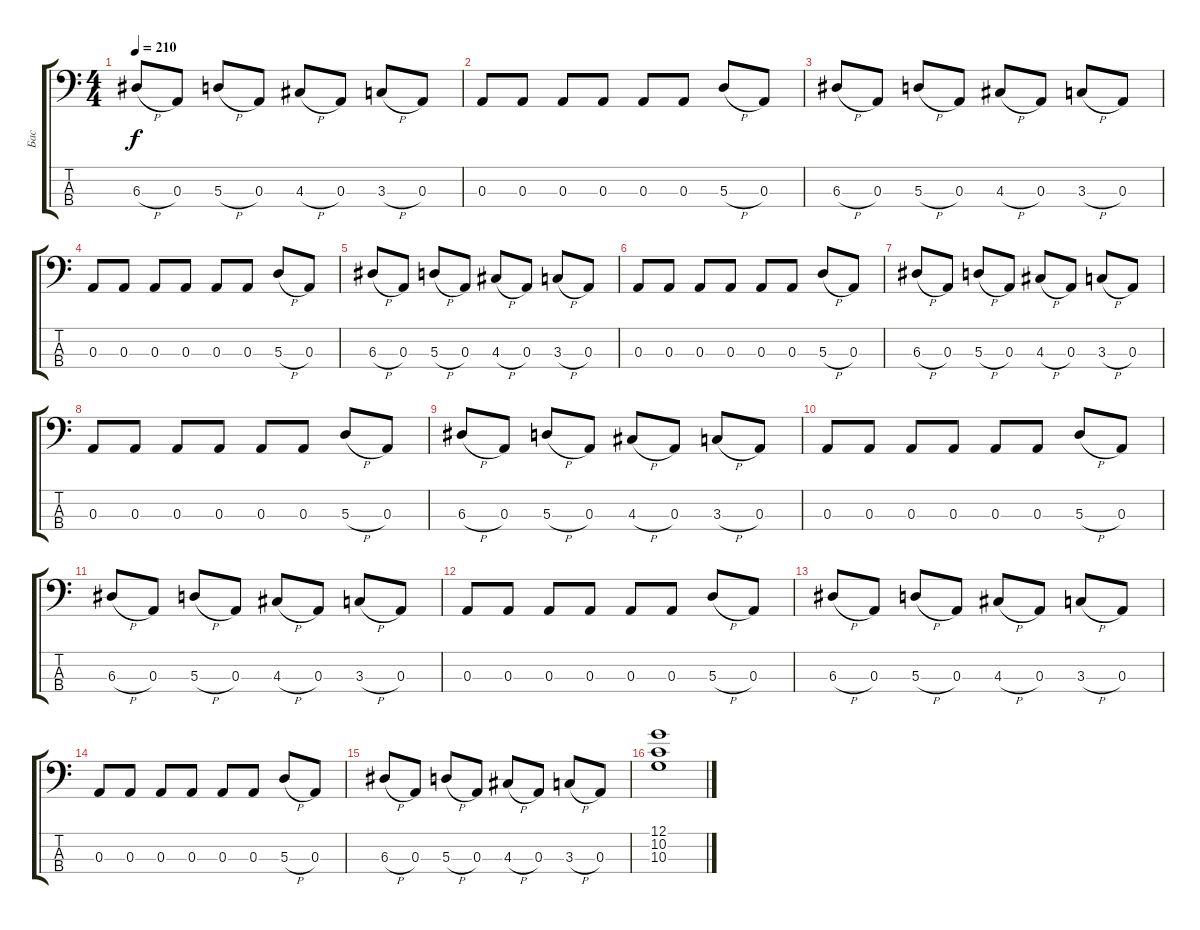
\track ("Бас" "Бас") {instrument electricbasspick}
\staff {score tabs}
\tuning (G2 D2 A1 E1) {hide}
\ts (4 4)
\tempo 210
\clef f4
\ks c
6.3{h}.8{dy f} 0.3.8 5.3{h}.8 0.3.8 4.3{h}.8 0.3.8 3.3{h}.8 0.3.8 |
0.3.8 0.3.8 0.3.8 0.3.8 0.3.8 0.3.8 5.3{h}.8 0.3.8 |
6.3{h}.8 0.3.8 5.3{h}.8 0.3.8 4.3{h}.8 0.3.8 3.3{h}.8 0.3.8 |
0.3.8 0.3.8 0.3.8 0.3.8 0.3.8 0.3.8 5.3{h}.8 0.3.8 |
6.3{h}.8 0.3.8 5.3{h}.8 0.3.8 4.3{h}.8 0.3.8 3.3{h}.8 0.3.8 |
0.3.8 0.3.8 0.3.8 0.3.8 0.3.8 0.3.8 5.3{h}.8 0.3.8 |
6.3{h}.8 0.3.8 5.3{h}.8 0.3.8 4.3{h}.8 0.3.8 3.3{h}.8 0.3.8 |
0.3.8 0.3.8 0.3.8 0.3.8 0.3.8 0.3.8 5.3{h}.8 0.3.8 |
6.3{h}.8 0.3.8 5.3{h}.8 0.3.8 4.3{h}.8 0.3.8 3.3{h}.8 0.3.8 |
0.3.8 0.3.8 0.3.8 0.3.8 0.3.8 0.3.8 5.3{h}.8 0.3.8 |
6.3{h}.8 0.3.8 5.3{h}.8 0.3.8 4.3{h}.8 0.3.8 3.3{h}.8 0.3.8 |
0.3.8 0.3.8 0.3.8 0.3.8 0.3.8 0.3.8 5.3{h}.8 0.3.8 |
6.3{h}.8 0.3.8 5.3{h}.8 0.3.8 4.3{h}.8 0.3.8 3.3{h}.8 0.3.8 |
0.3.8 0.3.8 0.3.8 0.3.8 0.3.8 0.3.8 5.3{h}.8 0.3.8 |
6.3{h}.8 0.3.8 5.3{h}.8 0.3.8 4.3{h}.8 0.3.8 3.3{h}.8 0.3.8 |
(12.1 10.2 10.3).1
